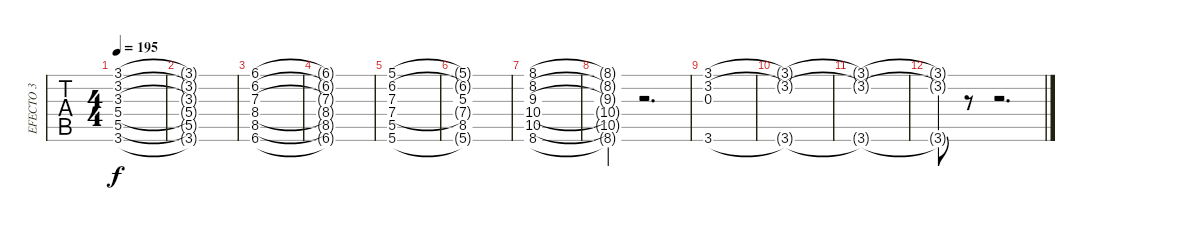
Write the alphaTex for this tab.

\track ("EFECTO 3" "EFECTO 3") {instrument synthstrings2}
\staff {tabs}
\tuning (Eb4 Bb3 Gb3 Db3 Ab2 Eb2) {hide}
\ts (4 4)
\tempo 195
\clef g2
\ks c
(3.1{t} 3.2 3.3 5.4{t} 5.5 3.6{t}).1{dy f} |
(3.1{t} 3.2{t} 3.3{t} 5.4{t} 5.5{t} 3.6{t}).1 |
(6.1 6.2 7.3 8.4 8.5 6.6).1 |
(6.1{t} 6.2{t} 7.3{t} 8.4{t} 8.5{t} 6.6{t}).1 |
(5.1 6.2 7.3 7.4 5.5 5.6).1 |
(5.1{t} 6.2{t} 5.3 7.4{t} 8.5 5.6{t}).1 |
(8.1 8.2 9.3 10.4 10.5 8.6).1 |
(8.1{t} 8.2{t} 9.3{t} 10.4{t} 10.5{t} 8.6{t}).4 r.2{d} |
(3.1 3.2 0.3 3.6).1 |
(3.1{t} 3.2{t} 3.6{t}).1 |
(3.1{t} 3.2{t} 3.6{t}).1 |
(3.1{t} 3.2{t} 3.6{t}).8 r.8 r.2{d}
